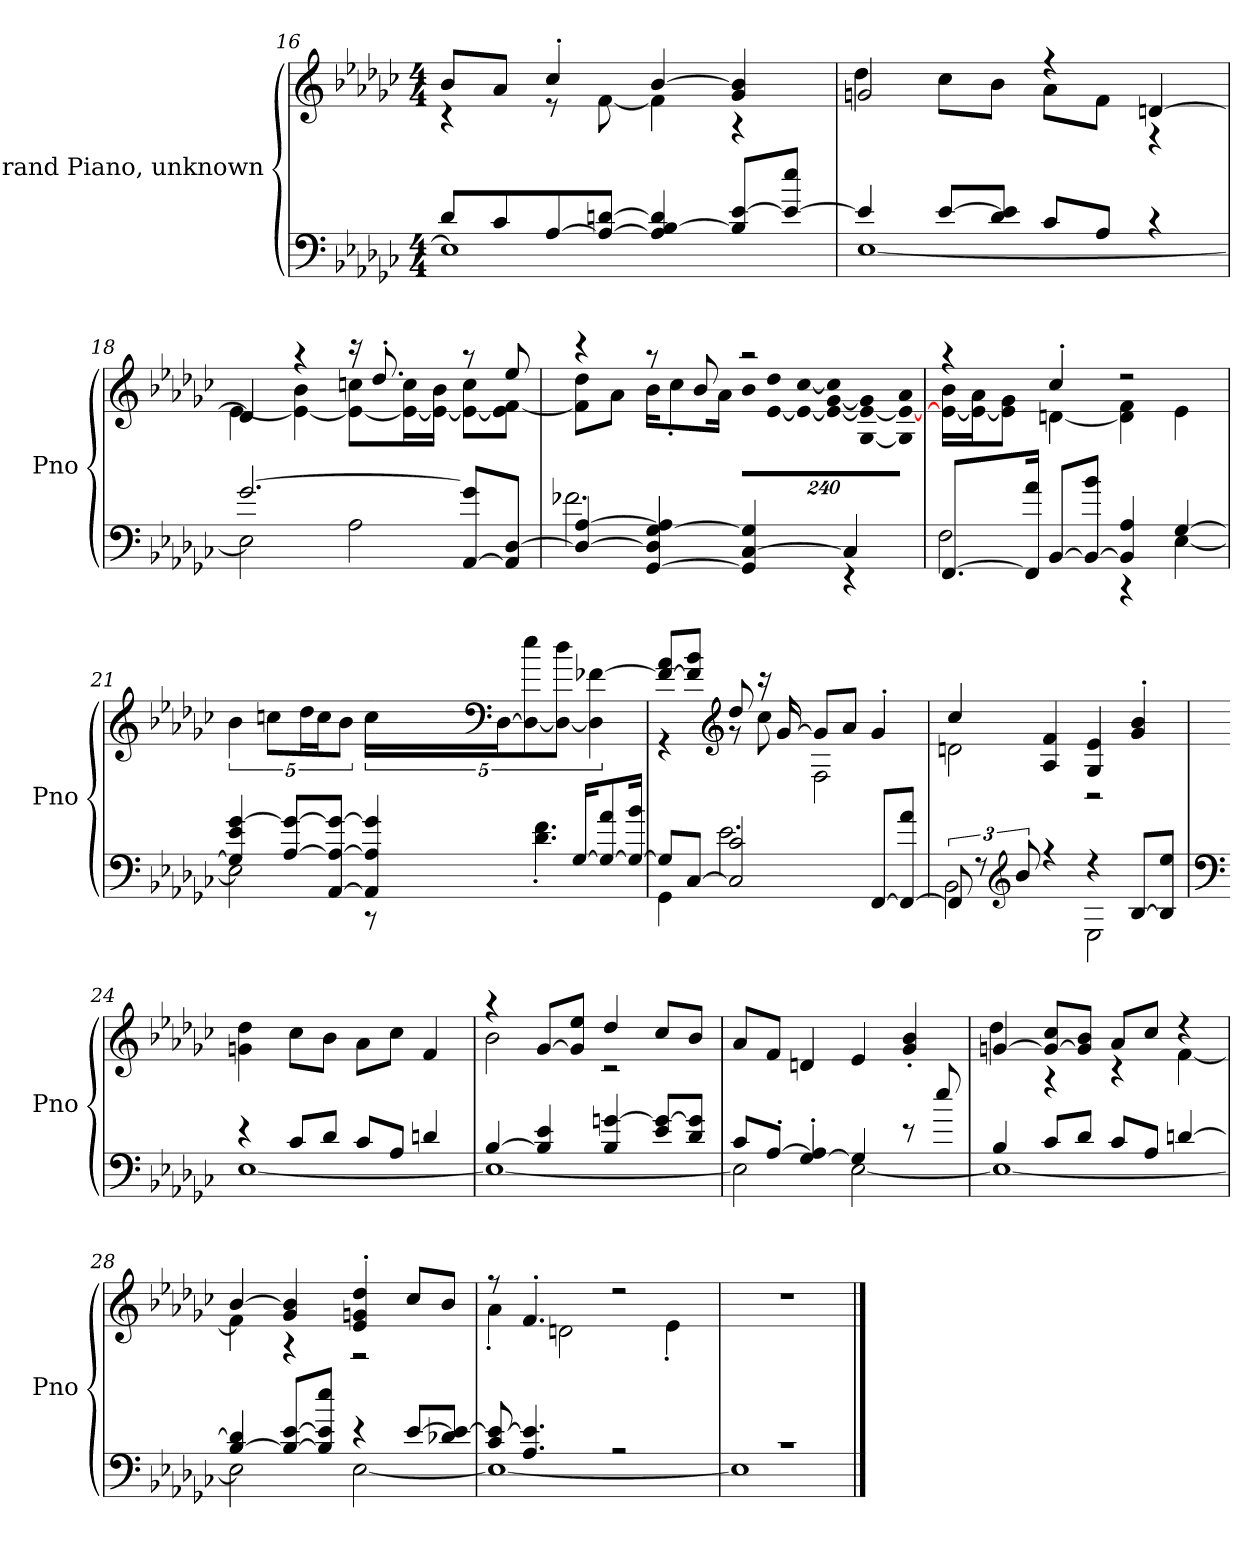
**kern	**kern
*part1	*part1
*staff2	*staff1
*I"Grand Piano, unknown	*
*I'Pno	*
*clefF4	*clefG2
*k[b-e-a-d-g-c-]	*k[b-e-a-d-g-c-]
*M4/4	*M4/4
=16	=16
*^	*^
8d-/L	1E-]	8b-/L	4r
8c-/	.	8a-/J	.
[8A-/	.	4cc-'/	8r
8A-/_ [8dn/J	.	.	[8f\
4A-/] [4B-/ 4d/]	.	[4b-/	4f\]
8B-/] [8e-/L	.	4g-/ 4b-/]	4r
8e-/_ 8ee-/J	.	.	.
=17	=17	=17	=17
4e-/]	[1E-	2gn/	4dd-\
[8e-/L	.	.	8cc-\L
8d-/ 8e-/]J	.	.	8b-\J
8c-/L	.	4r	8a-\L
8A-/J	.	.	8f\J
4r	.	[4dn/	4r
!!LO:LB:g=z	!!
=18	=18	=18	=18
[2.g-/	2E-\]	4d/]	[4e-\
.	.	4r	4e-\_ 4b-\
.	2A-\	16r	8e-\_ 8ccn\L
.	.	8.dd-'/	.
.	.	.	16e-\_ 16cc\L
.	.	.	16e-\_ 16b-\JJ
[8AA-/ 8g-/]L	.	8r	8e-\_ 8cc\L
8AA-/] [8D-/J	.	8ee-/	8e-\] [8f\J
=19	=19	=19	=19
4D-/_ [4A-/	2.f-X\	4r	8f\] 8dd-\L
.	.	.	8a-\J
[4GG-/ 4D-/] [4G-/ 4A-/]	.	8r	16b-\KL
.	.	.	8cc-'\
.	.	8b-/	.
.	.	.	16a-\Jk
*	*	*	*Xbrackettup
!	!	!	!LO:N:vis=16
4GG-/] [4C-/ 4G-/]	.	2r	1920%137b-\LL
!	!	!	!LO:N:vis=16
.	.	.	[1920%137e-\ 1920%137dd-\
!	!	!	!LO:N:vis=16
.	.	.	1920%137e-\_ [1920%137cc-\
!	!	!	!LO:N:vis=16
.	.	.	1920%137e-\_ [1920%137g-\ 1920%137cc-\]J
4C-/]	4r	.	.
!	!	!	!LO:N:vis=8
.	.	.	[960%137G-\ 960%137e-\_ 960%137g-\]
!	!	!	!LO:N:vis=16
.	.	.	1920%137G-\] 1920%137e-\_ 1920%137a-\Jk
.	.	.	1920ryy
=20	=20	=20	=20
[8.FF/L	2F\	4r	16e-\_ 16b-\LL
.	.	.	16e-\_ 16a-\J
.	.	.	8e-\] 8g-\J
16FF/] 16a-/Jk	.	.	.
[8BB-/L	.	4cc-'/	[4dn\
8BB-/_ 8b-/J	.	.	.
4BB-/] 4A-/	4r	2r	4d\] 4f\
[4G-/	[4E-\	.	4e-\
*	*	*v	*v
!!LO:LB:g=z
=21	=21	=21
*	*	*brackettup
4G-/] 4e-/ [4g-/	2E-\]	5b-\
.	.	10ccn\L
[8A-/ 8g-/_L	.	.
.	.	20dd-\L
.	.	20cc\J
[8AA-/ 8A-/_ 8g-/_J	.	.
.	.	10b-\J
4AA-/] 4A-/] 4g-/]	8r	20cc\LL
*	*	*clefF4
.	.	[20D-\J
.	.	10D-\_ 10ee-\
.	4.d-\' 4.f\'	.
.	.	10D-\_ 10dd-\J
[16G-/KL	.	.
.	.	5D-\] [5f-X\
8G-/_ 8a-/	.	.
16G-/_ 16b-/Jk	.	.
=22	=22	=22
*	*	*^
8G-/L]	4GG-\	8f-/_ 8a-/L	4r
[8C-/J	.	8f-/] 8b-/J	.
*	*	*clefG2	*
2C-/] 2c-/	2.e-\	8dd-/	8r
.	.	16r	8cc-\
.	.	[16g-/	.
.	.	8g-/L]	2F\
.	.	8a-/J	.
[8FF/L	.	4g-'/	.
8FF/_ 8a-/J	.	.	.
=23	=23	=23	=23
12FF/]	2BB-\	4cc-/	2dn\
12r	.	.	.
*clefG2	*	*	*
12b-/	.	.	.
4r	.	4A-/ 4f/	.
4r	2E-\	4G-/ 4e-/	2r
[8B-/L	.	4g-/' 4b-/'	.
8B-/] 8ee-/J	.	.	.
*	*	*v	*v
!!LO:LB:g=z
=24	=24	=24
*clefF4	*	*
4r	[1E-	4gn\ 4dd-\
8c-/L	.	8cc-\L
8d-/J	.	8b-\J
8c-/L	.	8a-\L
8A-/J	.	8cc-\J
4dn/	.	4f/
=25	=25	=25
*	*	*^
[4B-/	1E-_	4r	2b-\
4B-/] 4e-/	.	[8g-/L	.
.	.	8g-/] 8ee-/J	.
4B-/ [4gn/	.	4dd-/	2r
8e-/ 8g/_L	.	8cc-/L	.
8d-/ 8g/]J	.	8b-/J	.
*	*	*v	*v
=26	=26	=26
8c-/L	2E-\]	8a-/L
[8A-'/J	.	8f/J
[4G-/' 4A-/]'	.	4dn/
4G-/]	[2E-\	4e-/
8r	.	4g-/' 4b-/'
8ee-/	.	.
=27	=27	=27
*	*	*^
4B-/	1E-_	[4gn/	4dd-\
8c-/L	.	8g/_ 8cc-/L	4r
8d-/J	.	8g/] 8b-/J	.
8c-/L	.	8a-/L	4r
8A-/J	.	8cc-/J	.
[4dn/	.	4r	[4f\
!!LO:LB:g=z	!!
=28	=28	=28	=28
[4B-/ 4d/]	2E-\]	[4b-/	4f\]
8B-/_ [8e-/L	.	4g-/ 4b-/]	4r
8B-/] 8e-/] 8ee-/J	.	.	.
4r	[2E-\	4e-/' 4gn/' 4dd-/'	2r
[8e-/L	.	8cc-/L	.
8d-X/ 8e-/_J	.	8b-/J	.
=29	=29	=29	=29
8c-/ 8e-/_	1E-_	8r	4a-'\
4.A-/ 4.e-/]	.	4.f'/	.
.	.	.	2dn\
2r	.	2r	.
.	.	.	4e-'\
*	*	*v	*v
=30	=30	=30
1r	1E-]	1r
*v	*v	*
==	==
*-	*-
